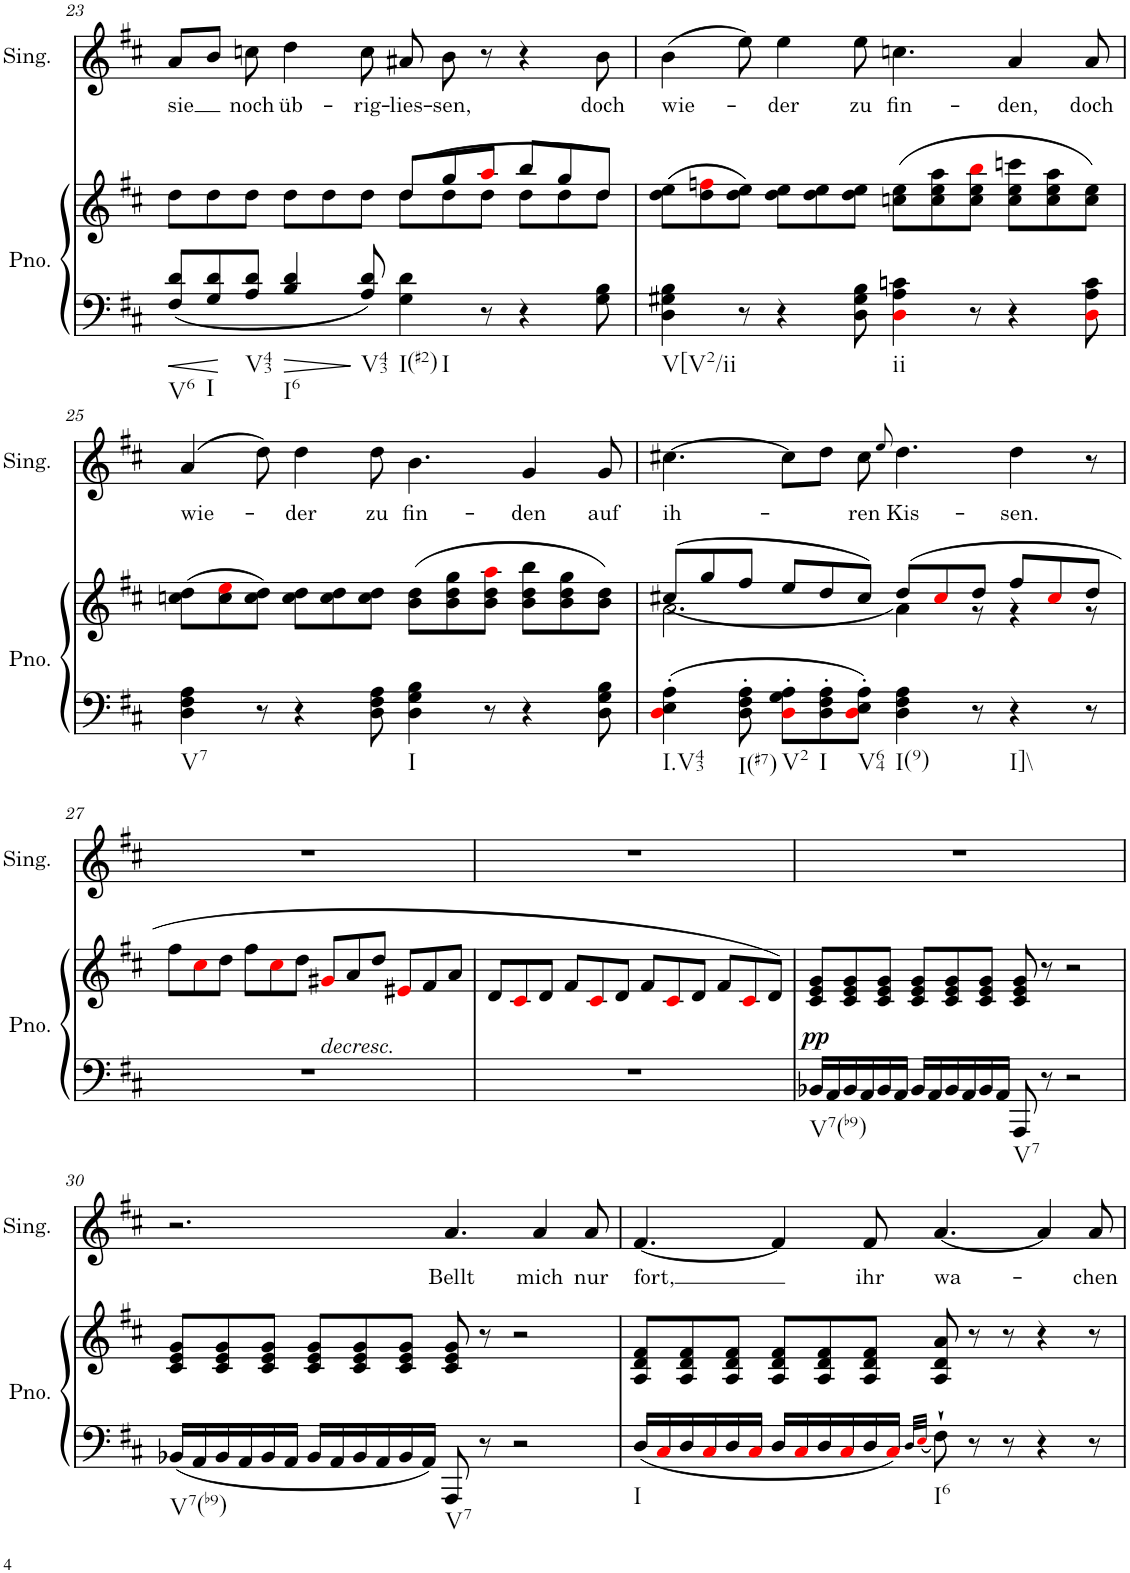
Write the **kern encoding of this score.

**kern	**kern	**dynam	**kern	**text
*part2	*part2	*part2	*part1	*part1
*staff3	*staff2	*staff2/3	*staff1	*staff1
*I"Pianoforte	*	*	*I"Singstimme	*
*I'Pno.	*	*	*I'Sing.	*
!!LO:PB:g=z
*clefF4	*clefG2	*	*clefG2	*
*k[f#c#]	*k[f#c#]	*	*k[f#c#]	*
*M12/8	*M12/8	*	*M12/8	*
=23	=23	=23	=23	=23
*	*^	*	*	*
!LO:TX:b:t=V6	!	!	!	!	!
!	!	!	!	!	!LO:LY:b
8F#/ 8d/L	8dd\L	2ryy	.	8a/L	sie
!LO:TX:b:t=I	!	!	!	!	!
8G/ 8d/	8dd\	.	.	8b/J	.
!LO:TX:b:t=V43	!	!	!	!	!
!	!	!	!	!	!LO:LY:b
8A/ 8d/J	8dd\J	.	.	8ccn\	noch
!LO:TX:b:t=I6	!	!	!	!	!
!	!	!	!	!	!LO:LY:b
4B/ 4d/	8dd\L	.	.	4dd\	üb-
.	8dd\	4ryy	.	.	.
!LO:TX:b:t=V43	!	!	!	!	!
!	!	!	!	!	!LO:LY:b
8A/ 8d/	8dd\J	.	.	8cc\	-rig-
!LO:TX:b:t=I(#2)	!	!	!	!	!
!LO:TX:b:t=I	!	!	!	!	!
!	!	!	!	!	!LO:LY:b
4G\ 4d\	(8dd/L	8dd\L	.	8a#X/	-lies-
!	!	!	!	!	!LO:LY:b
.	8gg/	8dd\	.	8b\	-sen,
8r	8aai/J	8dd\J	.	8r	.
4r	8bb/L	8dd\L	.	4r	.
.	8gg/	8dd\	.	.	.
!	!	!	!	!	!LO:LY:b
8G\ 8B\	8dd/J)	8dd\J	.	8b\	doch
=24	=24	=24	=24	=24	=24
!LO:TX:b:t=V[V2/ii	!	!	!	!	!
!	!	!	!	!	!LO:LY:b
*	*v	*v	*	*	*
4D\ 4G#X\ 4B\	(8dd\ 8ee\L	.	(4b\	wie-
.	8dd\ 8ffni\	.	.	.
8r	8dd\ 8ee\J)	.	8ee\)	.
!	!	!	!	!LO:LY:b
4r	8dd\ 8ee\L	.	4ee\	-der
.	8dd\ 8ee\	.	.	.
!	!	!	!	!LO:LY:b
8D\ 8G#\ 8B\	8dd\ 8ee\J	.	8ee\	zu
!LO:TX:b:t=ii	!	!	!	!
!	!	!	!	!LO:LY:b
4Di\ 4A\ 4cn\	(8ccn\ 8ee\L	.	4.ccn\	fin-
.	8cc\ 8ee\ 8aa\	.	.	.
8r	8cc\ 8ee\ 8bbi\J	.	.	.
!	!	!	!	!LO:LY:b
4r	8cc\ 8ee\ 8cccn\L	.	4a/	-den,
.	8cc\ 8ee\ 8aa\	.	.	.
!	!	!	!	!LO:LY:b
8Di\ 8A\ 8c\	8cc\ 8ee\J)	.	8a/	doch
!!LO:LB:g=z
=25	=25	=25	=25	=25
!LO:TX:b:t=V7	!	!	!	!
!	!	!	!	!LO:LY:b
4D\ 4F#\ 4A\	(8ccn\ 8dd\L	.	(4a/	wie-
.	8cc\ 8eei\	.	.	.
8r	8cc\ 8dd\J)	.	8dd\)	.
!	!	!	!	!LO:LY:b
4r	8cc\ 8dd\L	.	4dd\	-der
.	8cc\ 8dd\	.	.	.
!	!	!	!	!LO:LY:b
8D\ 8F#\ 8A\	8cc\ 8dd\J	.	8dd\	zu
!LO:TX:b:t=I	!	!	!	!
!	!	!	!	!LO:LY:b
4D\ 4G\ 4B\	(8b\ 8dd\L	.	4.b\	fin-
.	8b\ 8dd\ 8gg\	.	.	.
8r	8b\ 8dd\ 8aai\J	.	.	.
!	!	!	!	!LO:LY:b
4r	8b\ 8dd\ 8bb\L	.	4g/	-den
.	8b\ 8dd\ 8gg\	.	.	.
!	!	!	!	!LO:LY:b
8D\ 8G\ 8B\	8b\ 8dd\J)	.	8g/	auf
=26	=26	=26	=26	=26
*	*^	*	*	*
!LO:TX:b:t=I.V43	!	!	!	!	!
!	!	!	!	!	!LO:LY:b
4Di\' 4E\' 4A\'	(8cc#X/L	(2.a\	.	[4.cc#X\	ih-
.	8gg/	.	.	.	.
!LO:TX:b:t=I(#7)	!	!	!	!	!
8D\' 8F#\' 8A\'	8ff#/J	.	.	.	.
!LO:TX:b:t=V2	!	!	!	!	!
8Di\' 8G\' 8A\'L	8ee/L	.	.	8cc#\L]	.
!LO:TX:b:t=I	!	!	!	!	!
8D\' 8F#\' 8A\'	8dd/	.	.	8dd\J	.
!LO:TX:b:t=V64	!	!	!	!	!
!	!	!	!	!	!LO:LY:b
8Di\' 8E\' 8A\'J	8cc#/J)	.	.	8cc#\	-ren
.	.	.	.	8qee/	.
!LO:TX:b:t=I(9)	!	!	!	!	!
!	!	!	!	!	!LO:LY:b
4D\ 4F#\ 4A\	(8dd/L	4a\)	.	4.dd\	Kis-
.	8cc#i/	.	.	.	.
8r	8dd/J	8r	.	.	.
!LO:TX:b:t=I]\\	!	!	!	!	!
!	!	!	!	!	!LO:LY:b
4r	8ff#/L	4r	.	4dd\	-sen.
.	8cc#i/	.	.	.	.
8r	8dd/J	8r	.	8r	.
*	*v	*v	*	*	*
!!LO:LB:g=z
=27	=27	=27	=27	=27
1.r	8ff#\L	.	1.r	.
.	8cc#i\	.	.	.
.	8dd\J	.	.	.
.	8ff#\L	.	.	.
.	8cc#i\	.	.	.
.	8dd\J	.	.	.
!	!LO:TX:b:i:t=decresc.	!	!	!
.	8g#Xi/L	.	.	.
.	8a/	.	.	.
.	8dd/J	.	.	.
.	8e#Xi/L	.	.	.
.	8f#/	.	.	.
.	8a/J	.	.	.
=28	=28	=28	=28	=28
1.r	8d/L	.	1.r	.
.	8c#i/	.	.	.
.	8d/J	.	.	.
.	8f#/L	.	.	.
.	8c#i/	.	.	.
.	8d/J	.	.	.
.	8f#/L	.	.	.
.	8c#i/	.	.	.
.	8d/J	.	.	.
.	8f#/L	.	.	.
.	8c#i/	.	.	.
.	8d/J)	.	.	.
=29	=29	=29	=29	=29
*	*^	*	*	*
!LO:TX:b:t=V7(b9)	!	!	!	!	!
16BB-X/LL	8c#/ 8e/ 8g/L	16ryy	.	1.r	.
!	!	!	!LO:DY:b	!	!
16AA/	.	1ryy	pp	.	.
16BB-/	8c#/ 8e/ 8g/	.	.	.	.
16AA/	.	.	.	.	.
16BB-/	8c#/ 8e/ 8g/J	.	.	.	.
16AA/JJ	.	.	.	.	.
16BB-/LL	8c#/ 8e/ 8g/L	.	.	.	.
16AA/	.	.	.	.	.
16BB-/	8c#/ 8e/ 8g/	.	.	.	.
16AA/	.	.	.	.	.
16BB-/	8c#/ 8e/ 8g/J	.	.	.	.
16AA/JJ	.	.	.	.	.
!LO:TX:b:t=V7	!	!	!	!	!
8AAA/	8c#/ 8e/ 8g/	.	.	.	.
8r	8r	.	.	.	.
2r	2r	.	.	.	.
.	.	4..ryy	.	.	.
!!LO:LB:g=z
=30	=30	=30	=30	=30	=30
!LO:TX:b:t=V7(b9)	!	!	!	!	!
*	*v	*v	*	*	*
16BB-X/LL	8c#/ 8e/ 8g/L	.	2.r	.
16AA/	.	.	.	.
16BB-/	8c#/ 8e/ 8g/	.	.	.
16AA/	.	.	.	.
16BB-/	8c#/ 8e/ 8g/J	.	.	.
16AA/JJ	.	.	.	.
16BB-/LL	8c#/ 8e/ 8g/L	.	.	.
16AA/	.	.	.	.
16BB-/	8c#/ 8e/ 8g/	.	.	.
16AA/	.	.	.	.
16BB-/	8c#/ 8e/ 8g/J	.	.	.
16AA/JJ	.	.	.	.
!LO:TX:b:t=V7	!	!	!	!
!	!	!	!	!LO:LY:b
8AAA/	8c#/ 8e/ 8g/	.	4.a/	Bellt
8r	8r	.	.	.
2r	2r	.	.	.
!	!	!	!	!LO:LY:b
.	.	.	4a/	mich
!	!	!	!	!LO:LY:b
.	.	.	8a/	nur
=31	=31	=31	=31	=31
!LO:TX:b:t=I	!	!	!	!
!	!	!	!	!LO:LY:b
16D/LL	8A/ 8d/ 8f#/L	.	[4.f#/	fort,
16C#i/	.	.	.	.
16D/	8A/ 8d/ 8f#/	.	.	.
16C#i/	.	.	.	.
16D/	8A/ 8d/ 8f#/J	.	.	.
16C#i/JJ	.	.	.	.
16D/LL	8A/ 8d/ 8f#/L	.	4f#/]	.
16C#i/	.	.	.	.
16D/	8A/ 8d/ 8f#/	.	.	.
16C#i/	.	.	.	.
!	!	!	!	!LO:LY:b
16D/	8A/ 8d/ 8f#/J	.	8f#/	ihr
16C#i/JJ	.	.	.	.
32qD/LLL	.	.	.	.
32qEi/JJJ	.	.	.	.
!LO:TX:b:t=I6	!	!	!	!
!	!	!	!	!LO:LY:b
8F#`\	8A/ 8d/ 8a/	.	[4.a/	wa-
8r	8r	.	.	.
8r	8r	.	.	.
4r	4r	.	4a/]	.
!	!	!	!	!LO:LY:b
8r	8r	.	8a/	-chen
=	=	=	=	=
*-	*-	*-	*-	*-
